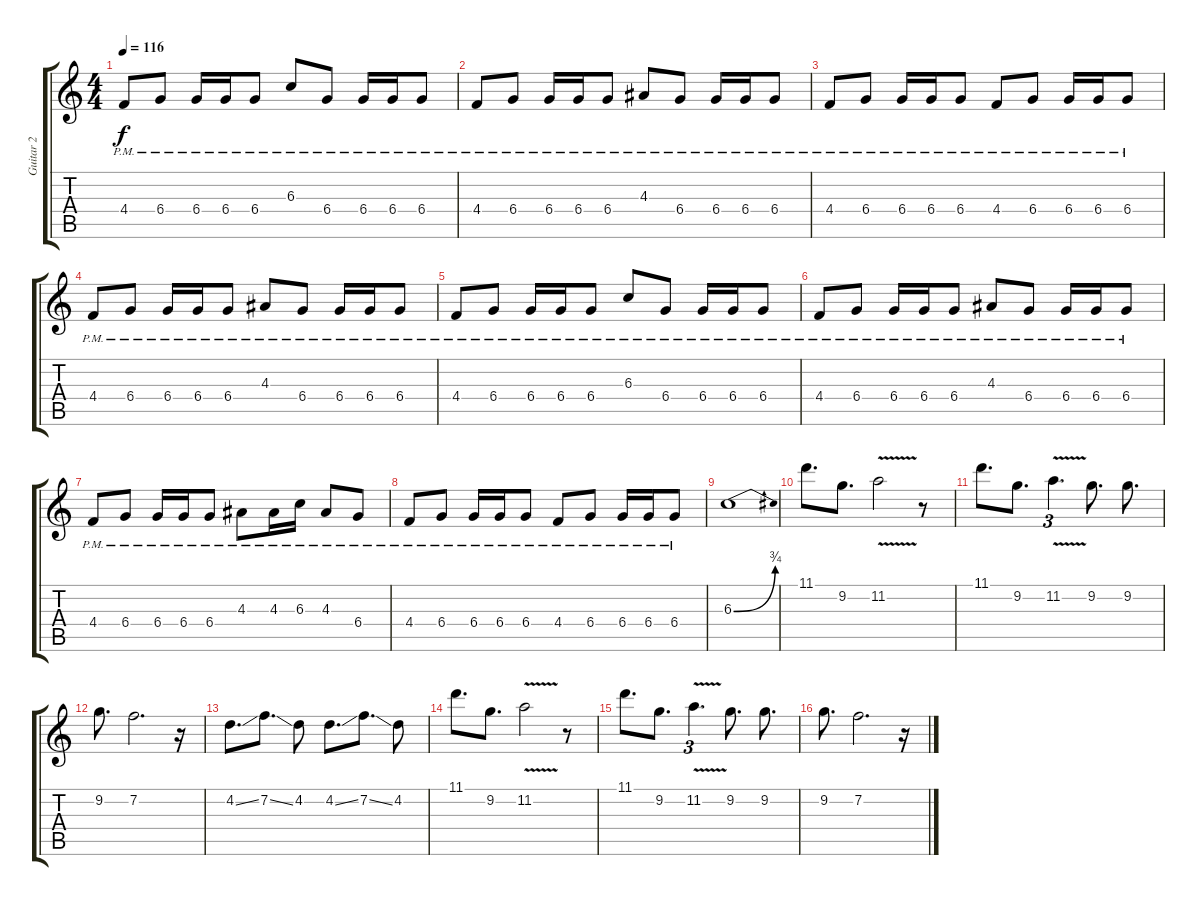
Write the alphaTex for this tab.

\track ("Guitar 2" "Guitar 2") {instrument overdrivenguitar}
\staff {score tabs}
\tuning (Eb4 Bb3 Gb3 Db3 Ab2 Eb2) {hide}
\ts (4 4)
\tempo 116
\clef g2
\ks c
4.4{pm}.8{dy f} 6.4{pm}.8 6.4{pm}.16 6.4{pm}.16 6.4{pm}.8 6.3{pm}.8 6.4{pm}.8 6.4{pm}.16 6.4{pm}.16 6.4{pm}.8 |
4.4{pm}.8 6.4{pm}.8 6.4{pm}.16 6.4{pm}.16 6.4{pm}.8 4.3{pm}.8 6.4{pm}.8 6.4{pm}.16 6.4{pm}.16 6.4{pm}.8 |
4.4{pm}.8 6.4{pm}.8 6.4{pm}.16 6.4{pm}.16 6.4{pm}.8 4.4{pm}.8 6.4{pm}.8 6.4{pm}.16 6.4{pm}.16 6.4{pm}.8 |
4.4{pm}.8 6.4{pm}.8 6.4{pm}.16 6.4{pm}.16 6.4{pm}.8 4.3{pm}.8 6.4{pm}.8 6.4{pm}.16 6.4{pm}.16 6.4{pm}.8 |
4.4{pm}.8 6.4{pm}.8 6.4{pm}.16 6.4{pm}.16 6.4{pm}.8 6.3{pm}.8 6.4{pm}.8 6.4{pm}.16 6.4{pm}.16 6.4{pm}.8 |
4.4{pm}.8 6.4{pm}.8 6.4{pm}.16 6.4{pm}.16 6.4{pm}.8 4.3{pm}.8 6.4{pm}.8 6.4{pm}.16 6.4{pm}.16 6.4{pm}.8 |
4.4{pm}.8 6.4{pm}.8 6.4{pm}.16 6.4{pm}.16 6.4{pm}.8 4.3{pm}.8 4.3{pm}.16 6.3{pm}.16 4.3{pm}.8 6.4{pm}.8 |
4.4{pm}.8 6.4{pm}.8 6.4{pm}.16 6.4{pm}.16 6.4{pm}.8 4.4{pm}.8 6.4{pm}.8 6.4{pm}.16 6.4{pm}.16 6.4{pm}.8 |
6.3{be (bend 0 0 60 3)}.1 |
11.1.8{d} 9.2.8{d} 11.2{v}.2 r.8 |
11.1.8{d} 9.2.8{d} 11.2{v}.4{d tu (3 2)} 9.2.8{d} 9.2.8{d} |
9.2.8{d} 7.2.2{d} r.16 |
4.2{ss}.8{d} 7.2{ss}.8{d} 4.2.8 4.2{ss}.8{d} 7.2{ss}.8{d} 4.2.8 |
11.1.8{d} 9.2.8{d} 11.2{v}.2 r.8 |
11.1.8{d} 9.2.8{d} 11.2{v}.4{d tu (3 2)} 9.2.8{d} 9.2.8{d} |
9.2.8{d} 7.2.2{d} r.16
